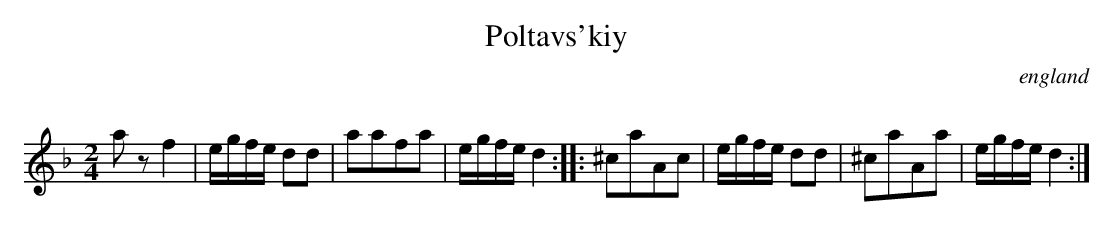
X:1
T:Poltavs'kiy
O:england
Q:144
M:2/4
L:1/16
K:Dm
a2 z2 f4 | egfe d2d2 | a2a2f2a2 | egfe d4 :: \
^c2a2A2c2 | egfe d2d2 | ^c2a2A2a2 | egfe d4 :|
